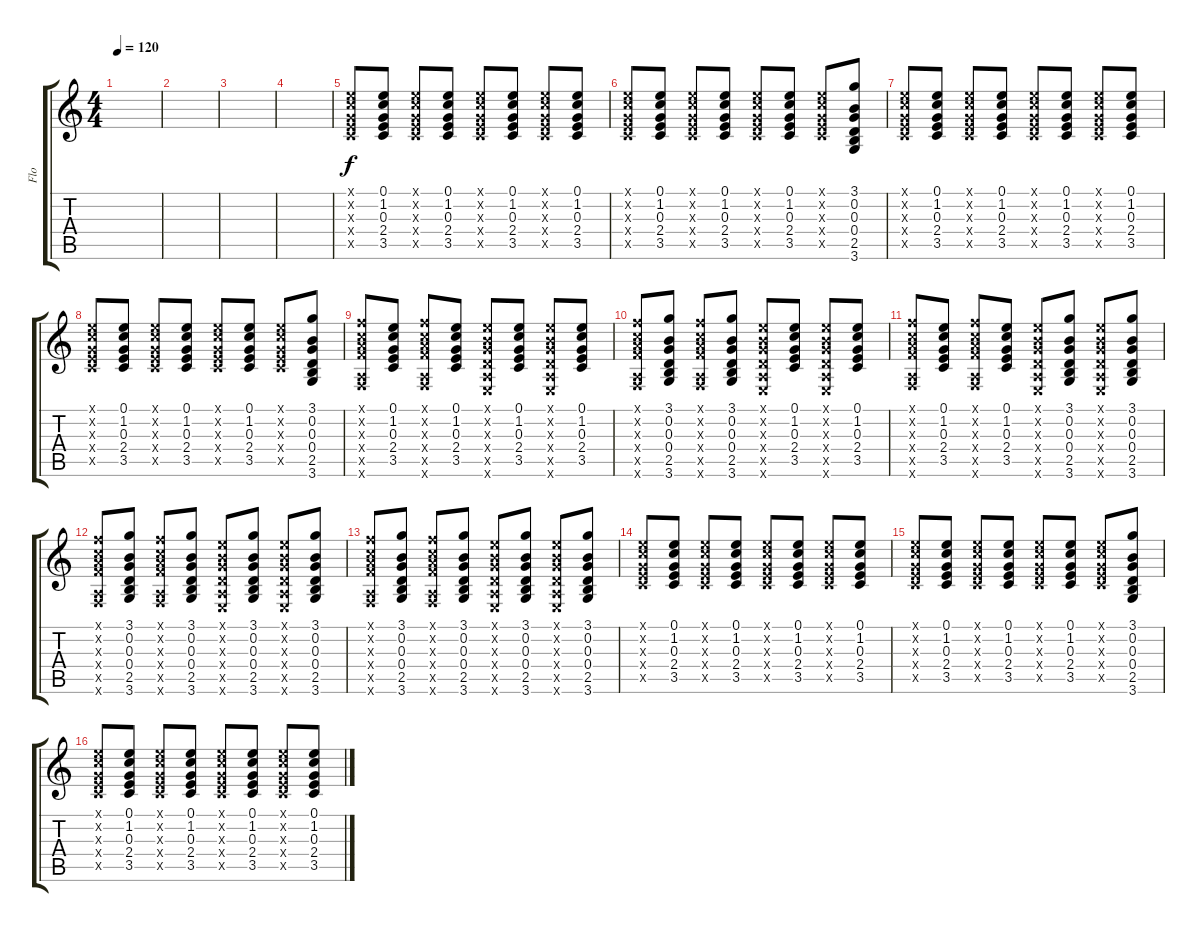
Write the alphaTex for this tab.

\track ("Flo" "Flo") {instrument acousticguitarnylon}
\staff {score tabs}
\tuning (E4 B3 G3 D3 A2 E2) {hide}
\ts (4 4)
\tempo 120
\clef g2
\ks c
|
|
|
|
(0.1{x} 1.2{x} 0.3{x} 2.4{x} 3.5{x}).8 (0.1 1.2 0.3 2.4 3.5).8 (0.1{x} 1.2{x} 0.3{x} 2.4{x} 3.5{x}).8 (0.1 1.2 0.3 2.4 3.5).8 (0.1{x} 1.2{x} 0.3{x} 2.4{x} 3.5{x}).8 (0.1 1.2 0.3 2.4 3.5).8 (0.1{x} 1.2{x} 0.3{x} 2.4{x} 3.5{x}).8 (0.1 1.2 0.3 2.4 3.5).8 |
(0.1{x} 1.2{x} 0.3{x} 2.4{x} 3.5{x}).8 (0.1 1.2 0.3 2.4 3.5).8 (0.1{x} 1.2{x} 0.3{x} 2.4{x} 3.5{x}).8 (0.1 1.2 0.3 2.4 3.5).8 (0.1{x} 1.2{x} 0.3{x} 2.4{x} 3.5{x}).8 (0.1 1.2 0.3 2.4 3.5).8 (0.1{x} 1.2{x} 0.3{x} 2.4{x} 3.5{x}).8 (3.1 0.2 0.3 0.4 2.5 3.6).8 |
(0.1{x} 1.2{x} 0.3{x} 2.4{x} 3.5{x}).8 (0.1 1.2 0.3 2.4 3.5).8 (0.1{x} 1.2{x} 0.3{x} 2.4{x} 3.5{x}).8 (0.1 1.2 0.3 2.4 3.5).8 (0.1{x} 1.2{x} 0.3{x} 2.4{x} 3.5{x}).8 (0.1 1.2 0.3 2.4 3.5).8 (0.1{x} 1.2{x} 0.3{x} 2.4{x} 3.5{x}).8 (0.1 1.2 0.3 2.4 3.5).8 |
(0.1{x} 1.2{x} 0.3{x} 2.4{x} 3.5{x}).8 (0.1 1.2 0.3 2.4 3.5).8 (0.1{x} 1.2{x} 0.3{x} 2.4{x} 3.5{x}).8 (0.1 1.2 0.3 2.4 3.5).8 (0.1{x} 1.2{x} 0.3{x} 2.4{x} 3.5{x}).8 (0.1 1.2 0.3 2.4 3.5).8 (0.1{x} 1.2{x} 0.3{x} 2.4{x} 3.5{x}).8 (3.1 0.2 0.3 0.4 2.5 3.6).8 |
(1.1{x} 1.2{x} 2.3{x} 3.4{x} 0.5{x} 1.6{x}).8 (0.1 1.2 0.3 2.4 3.5).8 (1.1{x} 1.2{x} 2.3{x} 3.4{x} 0.5{x} 1.6{x}).8 (0.1 1.2 0.3 2.4 3.5).8 (0.1{x} 0.2{x} 0.3{x} 0.4{x} 0.5{x} 0.6{x}).8 (0.1 1.2 0.3 2.4 3.5).8 (0.1{x} 0.2{x} 0.3{x} 0.4{x} 0.5{x} 0.6{x}).8 (0.1 1.2 0.3 2.4 3.5).8 |
(1.1{x} 1.2{x} 2.3{x} 3.4{x} 0.5{x} 1.6{x}).8 (3.1 0.2 0.3 0.4 2.5 3.6).8 (1.1{x} 1.2{x} 2.3{x} 3.4{x} 0.5{x} 1.6{x}).8 (3.1 0.2 0.3 0.4 2.5 3.6).8 (0.1{x} 0.2{x} 0.3{x} 0.4{x} 0.5{x} 0.6{x}).8 (0.1 1.2 0.3 2.4 3.5).8 (0.1{x} 0.2{x} 0.3{x} 0.4{x} 0.5{x} 0.6{x}).8 (0.1 1.2 0.3 2.4 3.5).8 |
(1.1{x} 1.2{x} 2.3{x} 3.4{x} 0.5{x} 1.6{x}).8 (0.1 1.2 0.3 2.4 3.5).8 (1.1{x} 1.2{x} 2.3{x} 3.4{x} 0.5{x} 1.6{x}).8 (0.1 1.2 0.3 2.4 3.5).8 (0.1{x} 0.2{x} 0.3{x} 0.4{x} 0.5{x} 0.6{x}).8 (3.1 0.2 0.3 0.4 2.5 3.6).8 (0.1{x} 0.2{x} 0.3{x} 0.4{x} 0.5{x} 0.6{x}).8 (3.1 0.2 0.3 0.4 2.5 3.6).8 |
(1.1{x} 1.2{x} 2.3{x} 3.4{x} 0.5{x} 1.6{x}).8 (3.1 0.2 0.3 0.4 2.5 3.6).8 (1.1{x} 1.2{x} 2.3{x} 3.4{x} 0.5{x} 1.6{x}).8 (3.1 0.2 0.3 0.4 2.5 3.6).8 (0.1{x} 0.2{x} 0.3{x} 0.4{x} 0.5{x} 0.6{x}).8 (3.1 0.2 0.3 0.4 2.5 3.6).8 (0.1{x} 0.2{x} 0.3{x} 0.4{x} 0.5{x} 0.6{x}).8 (3.1 0.2 0.3 0.4 2.5 3.6).8 |
(1.1{x} 1.2{x} 2.3{x} 3.4{x} 0.5{x} 1.6{x}).8 (3.1 0.2 0.3 0.4 2.5 3.6).8 (1.1{x} 1.2{x} 2.3{x} 3.4{x} 0.5{x} 1.6{x}).8 (3.1 0.2 0.3 0.4 2.5 3.6).8 (0.1{x} 0.2{x} 0.3{x} 0.4{x} 0.5{x} 0.6{x}).8 (3.1 0.2 0.3 0.4 2.5 3.6).8 (0.1{x} 0.2{x} 0.3{x} 0.4{x} 0.5{x} 0.6{x}).8 (3.1 0.2 0.3 0.4 2.5 3.6).8 |
(0.1{x} 1.2{x} 0.3{x} 2.4{x} 3.5{x}).8 (0.1 1.2 0.3 2.4 3.5).8 (0.1{x} 1.2{x} 0.3{x} 2.4{x} 3.5{x}).8 (0.1 1.2 0.3 2.4 3.5).8 (0.1{x} 1.2{x} 0.3{x} 2.4{x} 3.5{x}).8 (0.1 1.2 0.3 2.4 3.5).8 (0.1{x} 1.2{x} 0.3{x} 2.4{x} 3.5{x}).8 (0.1 1.2 0.3 2.4 3.5).8 |
(0.1{x} 1.2{x} 0.3{x} 2.4{x} 3.5{x}).8 (0.1 1.2 0.3 2.4 3.5).8 (0.1{x} 1.2{x} 0.3{x} 2.4{x} 3.5{x}).8 (0.1 1.2 0.3 2.4 3.5).8 (0.1{x} 1.2{x} 0.3{x} 2.4{x} 3.5{x}).8 (0.1 1.2 0.3 2.4 3.5).8 (0.1{x} 1.2{x} 0.3{x} 2.4{x} 3.5{x}).8 (3.1 0.2 0.3 0.4 2.5 3.6).8 |
(0.1{x} 1.2{x} 0.3{x} 2.4{x} 3.5{x}).8 (0.1 1.2 0.3 2.4 3.5).8 (0.1{x} 1.2{x} 0.3{x} 2.4{x} 3.5{x}).8 (0.1 1.2 0.3 2.4 3.5).8 (0.1{x} 1.2{x} 0.3{x} 2.4{x} 3.5{x}).8 (0.1 1.2 0.3 2.4 3.5).8 (0.1{x} 1.2{x} 0.3{x} 2.4{x} 3.5{x}).8 (0.1 1.2 0.3 2.4 3.5).8
